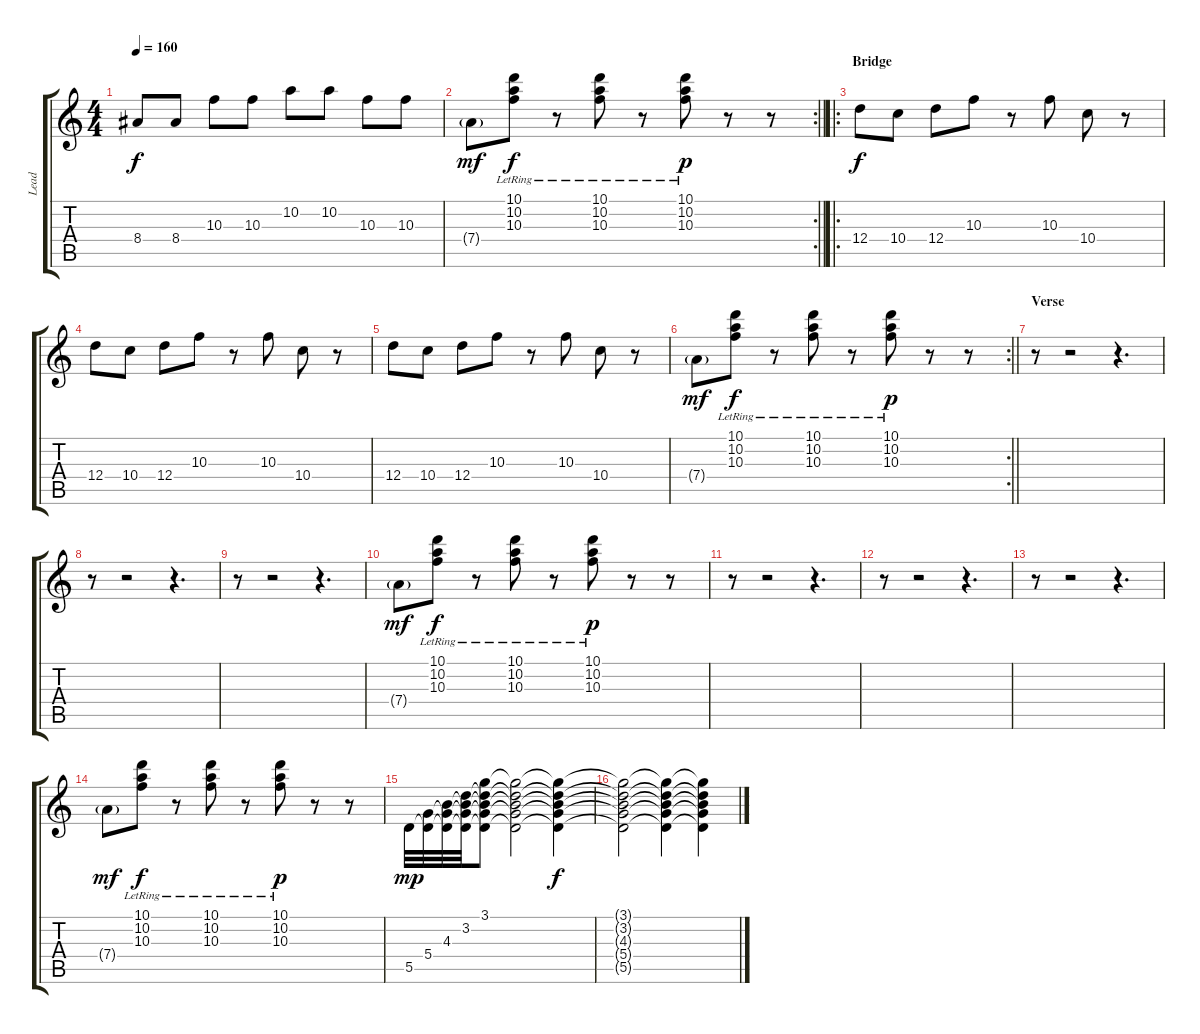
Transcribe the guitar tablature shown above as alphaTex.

\track ("Lead" "Lead") {instrument overdrivenguitar}
\staff {score tabs}
\tuning (E4 B3 G3 D3 A2 E2) {hide}
\ts (4 4)
\tempo 160
\clef g2
\ks c
8.4.8{dy f} 8.4.8 10.3.8 10.3.8 10.2.8 10.2.8 10.3.8 10.3.8 |
\rc 2
\barLineRight lightlight
7.4{g}.8{dy mf} (10.1{lr} 10.2 10.3).8{dy f} r.8 (10.1 10.2 10.3{lr}).8 r.8 (10.1 10.2 10.3{lr}).8{dy p} r.8 r.8 |
\ro
\section ("" "Bridge")
12.4.8{dy f} 10.4.8 12.4.8 10.3.8 r.8 10.3.8 10.4.8 r.8 |
12.4.8 10.4.8 12.4.8 10.3.8 r.8 10.3.8 10.4.8 r.8 |
12.4.8 10.4.8 12.4.8 10.3.8 r.8 10.3.8 10.4.8 r.8 |
\rc 2
\barLineRight lightlight
7.4{g}.8{dy mf} (10.1{lr} 10.2 10.3).8{dy f} r.8 (10.1 10.2 10.3{lr}).8 r.8 (10.1 10.2 10.3{lr}).8{dy p} r.8 r.8 |
\section ("" "Verse")
r.8 r.2 r.4{d} |
r.8 r.2 r.4{d} |
r.8 r.2 r.4{d} |
7.4{g}.8{dy mf} (10.1{lr} 10.2 10.3).8{dy f} r.8 (10.1 10.2 10.3{lr}).8 r.8 (10.1 10.2 10.3{lr}).8{dy p} r.8 r.8 |
r.8 r.2 r.4{d} |
r.8 r.2 r.4{d} |
r.8 r.2 r.4{d} |
7.4{g}.8{dy mf} (10.1{lr} 10.2 10.3).8{dy f} r.8 (10.1 10.2 10.3{lr}).8 r.8 (10.1 10.2 10.3{lr}).8{dy p} r.8 r.8 |
5.5.32{dy mp} (5.4 5.5{t}).32 (4.3 5.4{t} 5.5{t}).32 (3.2 4.3{t} 5.4{t} 5.5{t}).32 (3.1 3.2{t} 4.3{t} 5.4{t} 5.5{t}).8 (3.1{t} 3.2{t} 4.3{t} 5.4{t} 5.5{t}).2 (3.1{t} 3.2{t} 4.3{t} 5.4{t} 5.5{t}).4{dy f} |
(3.1{t} 3.2{t} 4.3{t} 5.4{t} 5.5{t}).2 (3.1{t} 3.2{t} 4.3{t} 5.4{t} 5.5{t}).4 (3.1{t} 3.2{t} 4.3{t} 5.4{t} 5.5{t}).4
